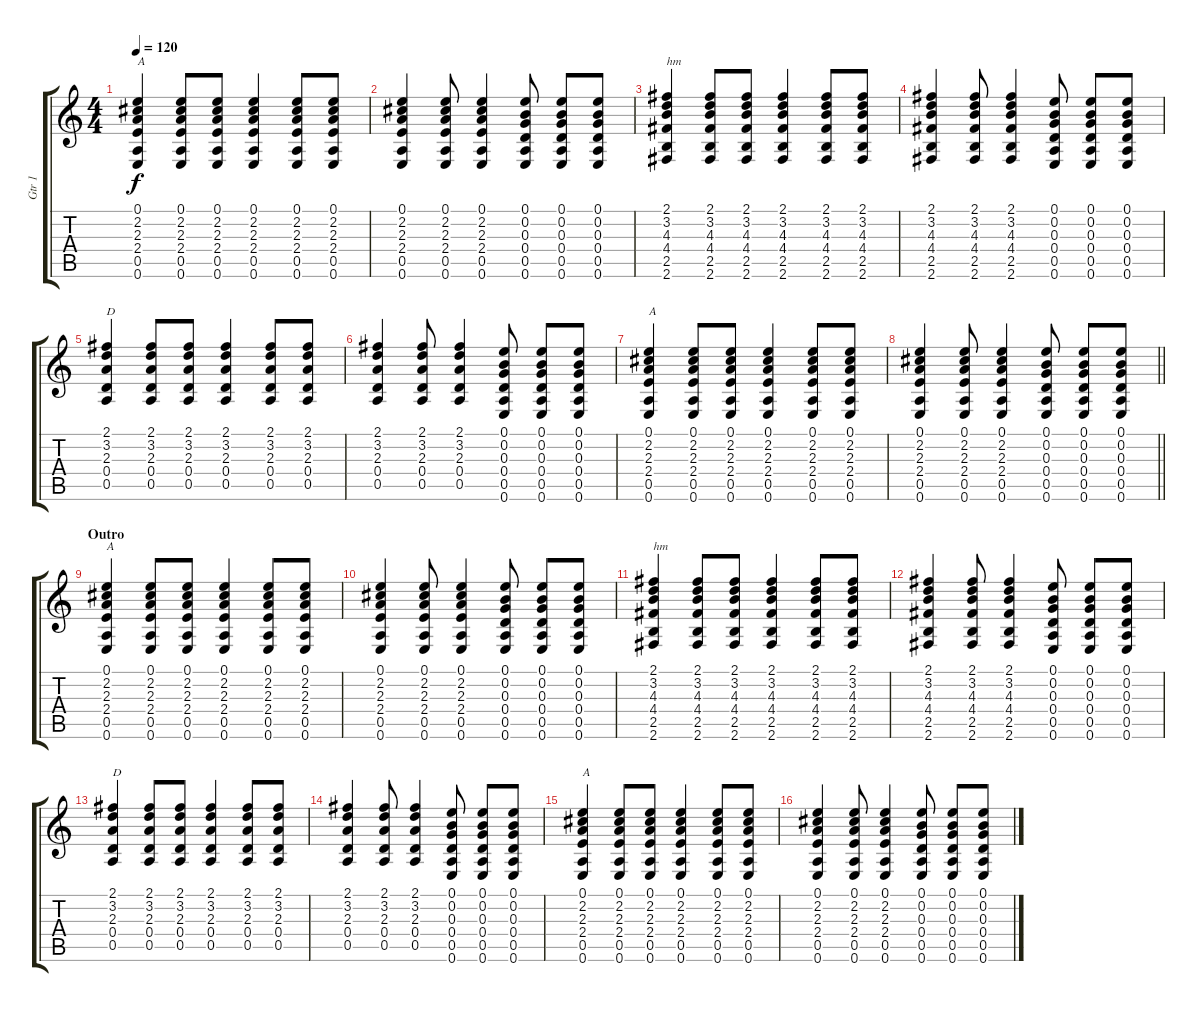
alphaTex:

\track ("Gtr 1" "Gtr 1") {instrument acousticguitarsteel}
\staff {score tabs}
\tuning (E4 B3 G3 D3 A2 E2) {hide}
\ts (4 4)
\tempo 120
\clef g2
\ks c
(0.1 2.2 2.3 2.4 0.5 0.6).4{txt "A" dy f} (0.1 2.2 2.3 2.4 0.5 0.6).8 (0.1 2.2 2.3 2.4 0.5 0.6).8 (0.1 2.2 2.3 2.4 0.5 0.6).4 (0.1 2.2 2.3 2.4 0.5 0.6).8 (0.1 2.2 2.3 2.4 0.5 0.6).8 |
(0.1 2.2 2.3 2.4 0.5 0.6).4 (0.1 2.2 2.3 2.4 0.5 0.6).8 (0.1 2.2 2.3 2.4 0.5 0.6).4 (0.1 0.2 0.3 0.4 0.5 0.6).8 (0.1 0.2 0.3 0.4 0.5 0.6).8 (0.1 0.2 0.3 0.4 0.5 0.6).8 |
(2.1 3.2 4.3 4.4 2.5 2.6).4{txt "hm"} (2.1 3.2 4.3 4.4 2.5 2.6).8 (2.1 3.2 4.3 4.4 2.5 2.6).8 (2.1 3.2 4.3 4.4 2.5 2.6).4 (2.1 3.2 4.3 4.4 2.5 2.6).8 (2.1 3.2 4.3 4.4 2.5 2.6).8 |
(2.1 3.2 4.3 4.4 2.5 2.6).4 (2.1 3.2 4.3 4.4 2.5 2.6).8 (2.1 3.2 4.3 4.4 2.5 2.6).4 (0.1 0.2 0.3 0.4 0.5 0.6).8 (0.1 0.2 0.3 0.4 0.5 0.6).8 (0.1 0.2 0.3 0.4 0.5 0.6).8 |
(2.1 3.2 2.3 0.4 0.5).4{txt "D"} (2.1 3.2 2.3 0.4 0.5).8 (2.1 3.2 2.3 0.4 0.5).8 (2.1 3.2 2.3 0.4 0.5).4 (2.1 3.2 2.3 0.4 0.5).8 (2.1 3.2 2.3 0.4 0.5).8 |
(2.1 3.2 2.3 0.4 0.5).4 (2.1 3.2 2.3 0.4 0.5).8 (2.1 3.2 2.3 0.4 0.5).4 (0.1 0.2 0.3 0.4 0.5 0.6).8 (0.1 0.2 0.3 0.4 0.5 0.6).8 (0.1 0.2 0.3 0.4 0.5 0.6).8 |
(0.1 2.2 2.3 2.4 0.5 0.6).4{txt "A"} (0.1 2.2 2.3 2.4 0.5 0.6).8 (0.1 2.2 2.3 2.4 0.5 0.6).8 (0.1 2.2 2.3 2.4 0.5 0.6).4 (0.1 2.2 2.3 2.4 0.5 0.6).8 (0.1 2.2 2.3 2.4 0.5 0.6).8 |
\barLineRight lightlight
(0.1 2.2 2.3 2.4 0.5 0.6).4 (0.1 2.2 2.3 2.4 0.5 0.6).8 (0.1 2.2 2.3 2.4 0.5 0.6).4 (0.1 0.2 0.3 0.4 0.5 0.6).8 (0.1 0.2 0.3 0.4 0.5 0.6).8 (0.1 0.2 0.3 0.4 0.5 0.6).8 |
\section ("" "Outro")
(0.1 2.2 2.3 2.4 0.5 0.6).4{txt "A"} (0.1 2.2 2.3 2.4 0.5 0.6).8 (0.1 2.2 2.3 2.4 0.5 0.6).8 (0.1 2.2 2.3 2.4 0.5 0.6).4 (0.1 2.2 2.3 2.4 0.5 0.6).8 (0.1 2.2 2.3 2.4 0.5 0.6).8 |
(0.1 2.2 2.3 2.4 0.5 0.6).4 (0.1 2.2 2.3 2.4 0.5 0.6).8 (0.1 2.2 2.3 2.4 0.5 0.6).4 (0.1 0.2 0.3 0.4 0.5 0.6).8 (0.1 0.2 0.3 0.4 0.5 0.6).8 (0.1 0.2 0.3 0.4 0.5 0.6).8 |
(2.1 3.2 4.3 4.4 2.5 2.6).4{txt "hm"} (2.1 3.2 4.3 4.4 2.5 2.6).8 (2.1 3.2 4.3 4.4 2.5 2.6).8 (2.1 3.2 4.3 4.4 2.5 2.6).4 (2.1 3.2 4.3 4.4 2.5 2.6).8 (2.1 3.2 4.3 4.4 2.5 2.6).8 |
(2.1 3.2 4.3 4.4 2.5 2.6).4 (2.1 3.2 4.3 4.4 2.5 2.6).8 (2.1 3.2 4.3 4.4 2.5 2.6).4 (0.1 0.2 0.3 0.4 0.5 0.6).8 (0.1 0.2 0.3 0.4 0.5 0.6).8 (0.1 0.2 0.3 0.4 0.5 0.6).8 |
(2.1 3.2 2.3 0.4 0.5).4{txt "D"} (2.1 3.2 2.3 0.4 0.5).8 (2.1 3.2 2.3 0.4 0.5).8 (2.1 3.2 2.3 0.4 0.5).4 (2.1 3.2 2.3 0.4 0.5).8 (2.1 3.2 2.3 0.4 0.5).8 |
(2.1 3.2 2.3 0.4 0.5).4 (2.1 3.2 2.3 0.4 0.5).8 (2.1 3.2 2.3 0.4 0.5).4 (0.1 0.2 0.3 0.4 0.5 0.6).8 (0.1 0.2 0.3 0.4 0.5 0.6).8 (0.1 0.2 0.3 0.4 0.5 0.6).8 |
(0.1 2.2 2.3 2.4 0.5 0.6).4{txt "A"} (0.1 2.2 2.3 2.4 0.5 0.6).8 (0.1 2.2 2.3 2.4 0.5 0.6).8 (0.1 2.2 2.3 2.4 0.5 0.6).4 (0.1 2.2 2.3 2.4 0.5 0.6).8 (0.1 2.2 2.3 2.4 0.5 0.6).8 |
(0.1 2.2 2.3 2.4 0.5 0.6).4 (0.1 2.2 2.3 2.4 0.5 0.6).8 (0.1 2.2 2.3 2.4 0.5 0.6).4 (0.1 0.2 0.3 0.4 0.5 0.6).8 (0.1 0.2 0.3 0.4 0.5 0.6).8 (0.1 0.2 0.3 0.4 0.5 0.6).8
